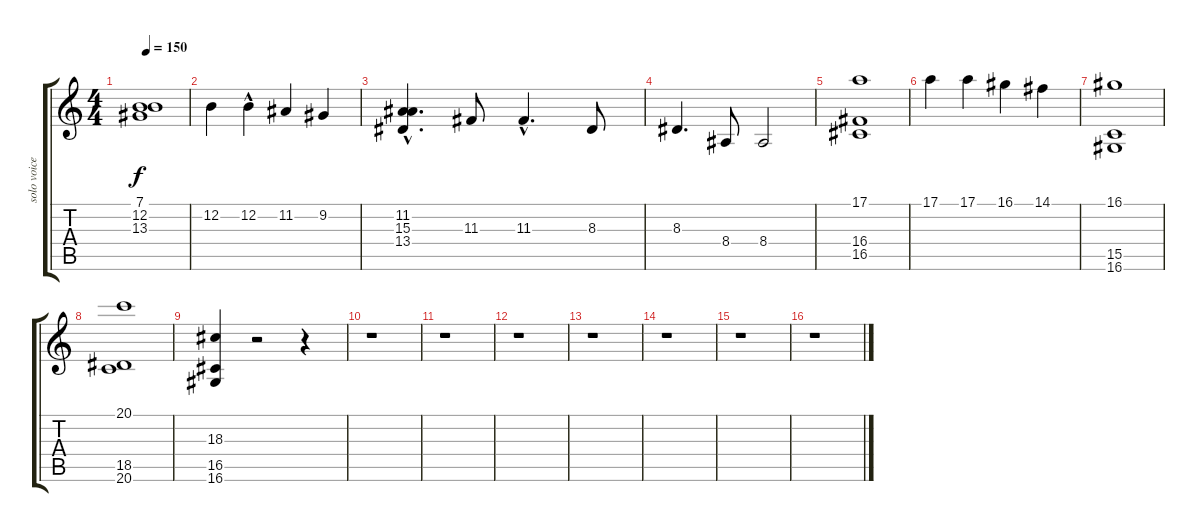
\track ("solo voice" "solo voice") {instrument choiraahs}
\staff {score tabs}
\tuning (E4 B3 G3 D3 A2 E2) {hide}
\ts (4 4)
\tempo 150
\clef g2
\ks c
(7.1 12.2 13.3).1{dy f} |
12.2.4 12.2{hac}.4 11.2.4 9.2.4 |
(11.2 15.3 13.4{hac}).4{d} 11.3.8 11.3{hac}.4{d} 8.3.8 |
8.3.4{d} 8.4.8 8.4.2 |
(17.1 16.4 16.5).1 |
17.1.4 17.1.4 16.1.4 14.1.4 |
(16.1 15.5 16.6).1 |
(20.1 18.5 20.6).1 |
(18.3 16.5 16.6).4 r.2 r.4 |
r.1 |
r.1 |
r.1 |
r.1 |
r.1 |
r.1 |
r.1
